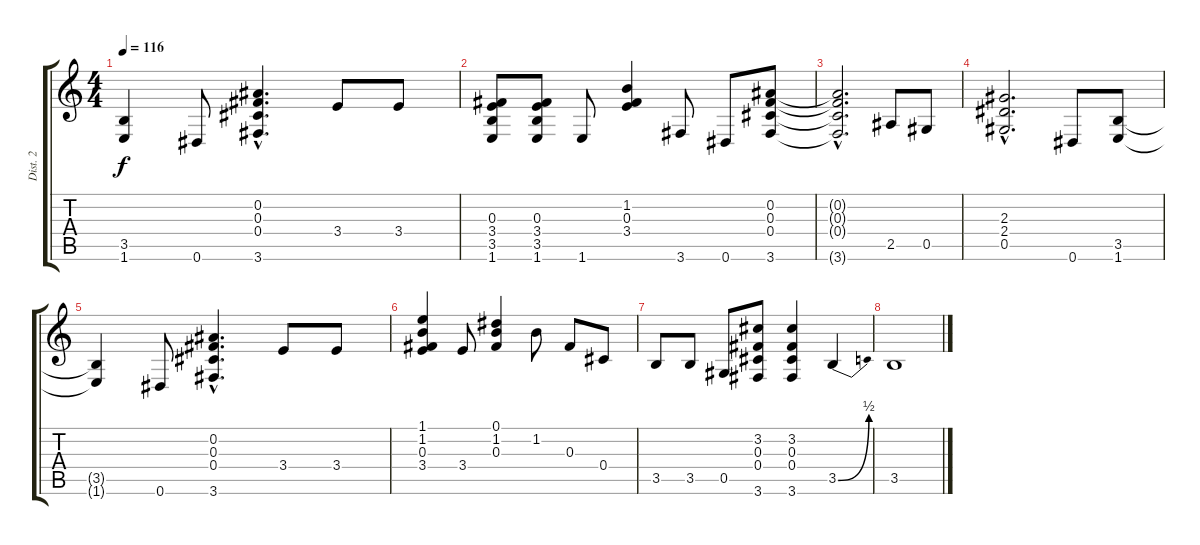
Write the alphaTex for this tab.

\track ("Dist. 2" "Dist. 2") {instrument distortionguitar}
\staff {score tabs}
\tuning (Eb4 Bb3 Gb3 Db3 Ab2 Eb2) {hide}
\ts (4 4)
\tempo 116
\clef g2
\ks c
(3.5{t} 1.6{t}).4{dy f} 0.6.8 (0.2{hac} 0.3{hac} 0.4{hac} 3.6{hac}).4{d} 3.4.8 3.4.8 |
(0.3 3.4 3.5 1.6).8 (0.3 3.4 3.5 1.6).8 1.6.8 (1.2 0.3 3.4).4 3.6.8 0.6.8 (0.2 0.3 0.4 3.6).8 |
(0.2{hac t} 0.3{hac t} 0.4{hac t} 3.6{hac t}).2{d} 2.5.8 0.5.8 |
(2.3{hac} 2.4{hac} 0.5{hac}).2{d} 0.6.8 (3.5 1.6).8 |
(3.5{t} 1.6{t}).4 0.6.8 (0.2{hac} 0.3{hac} 0.4{hac} 3.6{hac}).4{d} 3.4.8 3.4.8 |
(1.1 1.2 0.3 3.4).4 3.4.8 (0.1 1.2 0.3).4 1.2.8 0.3.8 0.4.8 |
3.5.8 3.5.8 0.5.8 (3.2 0.3 0.4 3.6).8 (3.2 0.3 0.4 3.6).4 3.5{be (bend 0 0 60 2)}.4 |
3.5.1
